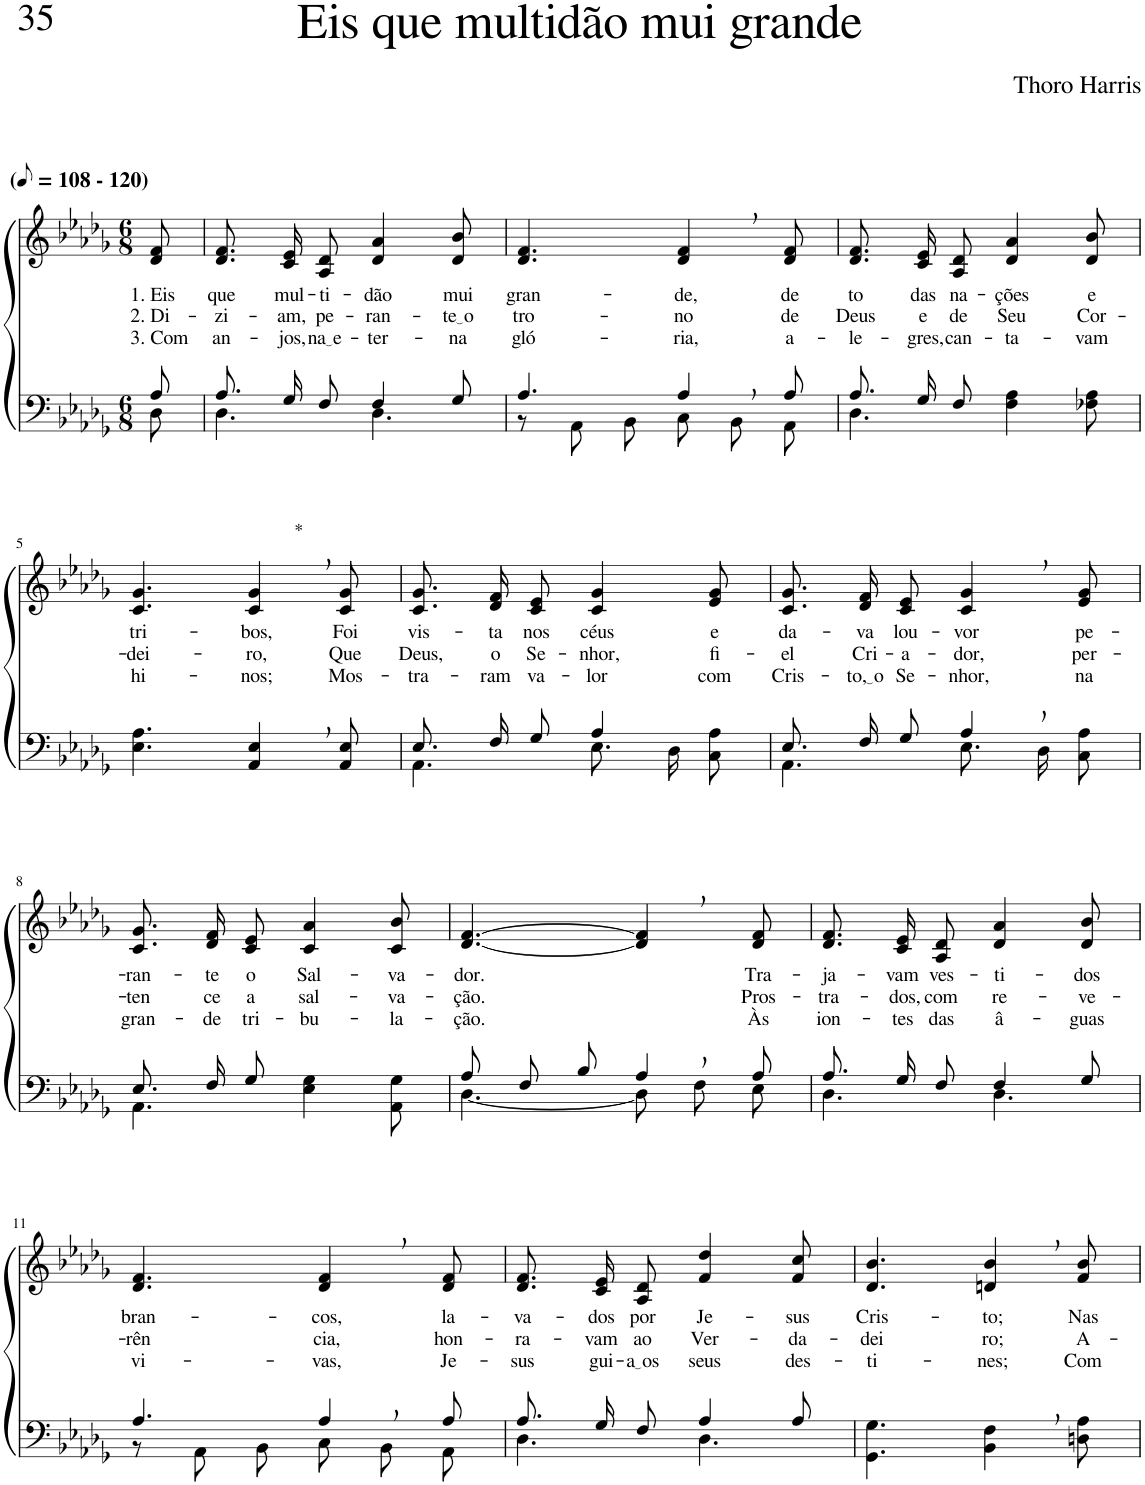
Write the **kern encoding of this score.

**kern	**kern	**text	**text	**text
*part2	*part1	*part1	*part1	*part1
*staff2	*staff1	*staff1	*staff1	*staff1
*I"Parte III e IV	*I"Parte I e II	*	*	*
*clefF4	*clefG2	*	*	*
*Trd-1c-2	*Trd-1c-2	*	*	*
*k[b-e-a-d-g-]	*k[b-e-a-d-g-]	*	*	*
*M6/8	*M6/8	*	*	*
*MM54	*MM54	*	*	*
=1	=1	=1	=1	=1
*^	*	*	*	*
!	!	!LO:TX:a:B:t=(	!	!	!
!	!	!LO:TX:a:B:t=- 120)	!	!	!
!	!	!	!LO:LY:b	!LO:LY:b	!LO:LY:b
8A-/	8D-\	8d-/ 8f/	1. Eis	2. Di-	3. Com
=2	=2	=2	=2	=2	=2
!	!	!	!LO:LY:b	!LO:LY:b	!LO:LY:b
8.A-/L	4.D-\	8.d-/ 8.f/L	que	-zi-	an-
!	!	!	!LO:LY:b	!LO:LY:b	!LO:LY:b
16G-/K	.	16c/ 16e-/K	mul-	-am,	-jos,
!	!	!	!LO:LY:b	!LO:LY:b	!LO:LY:b
8F/J	.	8A-/ 8d-/J	-ti-	pe-	na e
!	!	!	!LO:LY:b	!LO:LY:b	!LO:LY:b
4F/	4.D-\	4d-/ 4a-/	-dão	-ran-	-ter-
!	!	!	!LO:LY:b	!LO:LY:b	!LO:LY:b
8G-/	.	8d-/ 8b-/	mui	te o	-na
=3	=3	=3	=3	=3	=3
!	!	!	!LO:LY:b	!LO:LY:b	!LO:LY:b
4.A-/	8r	4.d-/ 4.f/	gran-	tro-	gló-
.	8AA-\L	.	.	.	.
.	8BB-\J	.	.	.	.
!	!	!	!LO:LY:b	!LO:LY:b	!LO:LY:b
4A-,/	8C\L	4d-/, 4f/,	-de,	-no	-ria,
.	8BB-\	.	.	.	.
!	!	!	!LO:LY:b	!LO:LY:b	!LO:LY:b
8A-/	8AA-\J	8d-/ 8f/	de	de	a-
=4	=4	=4	=4	=4	=4
!	!	!	!LO:LY:b	!LO:LY:b	!LO:LY:b
8.A-/L	4.D-\	8.d-/ 8.f/L	to	Deus	-le-
!	!	!	!LO:LY:b	!LO:LY:b	!LO:LY:b
16G-/K	.	16c/ 16e-/K	das	e	-gres,
!	!	!	!LO:LY:b	!LO:LY:b	!LO:LY:b
8F/J	.	8A-/ 8d-/J	na-	de	can-
!	!	!	!LO:LY:b	!LO:LY:b	!LO:LY:b
4F\ 4A-\	4.ryy	4d-/ 4a-/	-ções	Seu	-ta-
!	!	!	!LO:LY:b	!LO:LY:b	!LO:LY:b
8F-X\ 8A-\	.	8d-/ 8b-/	e	Cor-	-vam
*v	*v	*	*	*	*
!!LO:LB:g=z
=5	=5	=5	=5	=5
!	!	!LO:LY:b	!LO:LY:b	!LO:LY:b
4.E-\ 4.A-\	4.c/ 4.g-/	tri-	-dei-	hi-
!	!LO:TX:a:t=*	!	!	!
!	!	!LO:LY:b	!LO:LY:b	!LO:LY:b
4AA-/, 4E-/,	4c/, 4g-/,	-bos,	-ro,	-nos;
!	!	!LO:LY:b	!LO:LY:b	!LO:LY:b
8AA-/ 8E-/	8c/ 8g-/	Foi	Que	Mos-
=6	=6	=6	=6	=6
*^	*	*	*	*
!	!	!	!LO:LY:b	!LO:LY:b	!LO:LY:b
8.E-/L	4.AA-\	8.c/ 8.g-/L	vis-	Deus,	-tra-
!	!	!	!LO:LY:b	!LO:LY:b	!LO:LY:b
16F/K	.	16d-/ 16f/K	-ta	o	-ram
!	!	!	!LO:LY:b	!LO:LY:b	!LO:LY:b
8G-/J	.	8c/ 8e-/J	nos	Se-	va-
!	!	!	!LO:LY:b	!LO:LY:b	!LO:LY:b
4A-/	8.E-\L	4c/ 4g-/	céus	-nhor,	-lor
.	16D-\K	.	.	.	.
!	!	!	!LO:LY:b	!LO:LY:b	!LO:LY:b
8ryy	8C\ 8A-\J	8e-/ 8g-/	e	fi-	com
=7	=7	=7	=7	=7	=7
!	!	!	!LO:LY:b	!LO:LY:b	!LO:LY:b
8.E-/L	4.AA-\	8.c/ 8.g-/L	da-	-el	Cris-
!	!	!	!LO:LY:b	!LO:LY:b	!LO:LY:b
16F/K	.	16d-/ 16f/K	-va	Cri-	to, o
!	!	!	!LO:LY:b	!LO:LY:b	!LO:LY:b
8G-/J	.	8c/ 8e-/J	lou-	-a-	Se-
!	!	!	!LO:LY:b	!LO:LY:b	!LO:LY:b
4A-,/	8.E-\L	4c/, 4g-/,	-vor	-dor,	-nhor,
.	16D-\K	.	.	.	.
!	!	!	!LO:LY:b	!LO:LY:b	!LO:LY:b
8ryy	8C\ 8A-\J	8e-/ 8g-/	pe-	per-	na
!!LO:LB:g=z
=8	=8	=8	=8	=8	=8
!	!	!	!LO:LY:b	!LO:LY:b	!LO:LY:b
8.E-/L	4.AA-\	8.c/ 8.g-/L	-ran-	-ten	gran-
!	!	!	!LO:LY:b	!LO:LY:b	!LO:LY:b
16F/K	.	16d-/ 16f/K	-te	ce	-de
!	!	!	!LO:LY:b	!LO:LY:b	!LO:LY:b
8G-/J	.	8c/ 8e-/J	o	a	tri-
!	!	!	!LO:LY:b	!LO:LY:b	!LO:LY:b
8ryy	4E-\ 4G-\	4c/ 4a-/	Sal-	sal-	-bu-
4ryy	.	.	.	.	.
!	!	!	!LO:LY:b	!LO:LY:b	!LO:LY:b
.	8AA-\ 8G-\	8c/ 8b-/	-va-	-va-	-la-
=9	=9	=9	=9	=9	=9
!	!	!	!LO:LY:b	!LO:LY:b	!LO:LY:b
8A-/L	[4.D-\	[4.d-/ [4.f/	-dor.	-ção.	-ção.
8F/	.	.	.	.	.
8B-/J	.	.	.	.	.
4A-,/	8D-\L]	4d-/], 4f/],	.	.	.
.	8F\	.	.	.	.
!	!	!	!LO:LY:b	!LO:LY:b	!LO:LY:b
8A-/	8E-\J	8d-/ 8f/	Tra-	Pros-	Às
=10	=10	=10	=10	=10	=10
!	!	!	!LO:LY:b	!LO:LY:b	!LO:LY:b
8.A-/L	4.D-\	8.d-/ 8.f/L	-ja-	-tra-	ion-
!	!	!	!LO:LY:b	!LO:LY:b	!LO:LY:b
16G-/K	.	16c/ 16e-/K	-vam	-dos,	-tes
!	!	!	!LO:LY:b	!LO:LY:b	!LO:LY:b
8F/J	.	8A-/ 8d-/J	ves-	com	das
!	!	!	!LO:LY:b	!LO:LY:b	!LO:LY:b
4F/	4.D-\	4d-/ 4a-/	-ti-	re-	â-
!	!	!	!LO:LY:b	!LO:LY:b	!LO:LY:b
8G-/	.	8d-/ 8b-/	-dos	-ve-	-guas
!!LO:LB:g=z
=11	=11	=11	=11	=11	=11
!	!	!	!LO:LY:b	!LO:LY:b	!LO:LY:b
4.A-/	8r	4.d-/ 4.f/	bran-	-rên	vi-
.	8AA-\L	.	.	.	.
.	8BB-\J	.	.	.	.
!	!	!	!LO:LY:b	!LO:LY:b	!LO:LY:b
4A-,/	8C\L	4d-/, 4f/,	-cos,	cia,	-vas,
.	8BB-\	.	.	.	.
!	!	!	!LO:LY:b	!LO:LY:b	!LO:LY:b
8A-/	8AA-\J	8d-/ 8f/	la-	hon-	Je-
=12	=12	=12	=12	=12	=12
!	!	!	!LO:LY:b	!LO:LY:b	!LO:LY:b
8.A-/L	4.D-\	8.d-/ 8.f/L	-va-	-ra-	-sus
!	!	!	!LO:LY:b	!LO:LY:b	!LO:LY:b
16G-/K	.	16c/ 16e-/K	-dos	-vam	gui-
!	!	!	!LO:LY:b	!LO:LY:b	!LO:LY:b
8F/J	.	8A-/ 8d-/J	por	ao	a os
!	!	!	!LO:LY:b	!LO:LY:b	!LO:LY:b
4A-/	4.D-\	4f/ 4dd-/	Je-	Ver-	seus
!	!	!	!LO:LY:b	!LO:LY:b	!LO:LY:b
8A-/	.	8f/ 8cc/	-sus	-da-	des-
*v	*v	*	*	*	*
=13	=13	=13	=13	=13
!	!	!LO:LY:b	!LO:LY:b	!LO:LY:b
4.GG-\ 4.G-\	4.d-/ 4.b-/	Cris-	-dei	-ti-
!	!	!LO:LY:b	!LO:LY:b	!LO:LY:b
4BB-\, 4F\,	4dn/, 4b-/,	-to;	ro;	-nes;
!	!	!LO:LY:b	!LO:LY:b	!LO:LY:b
8Dn\ 8A-\	8f/ 8b-/	Nas	A-	Com
=	=	=	=	=
*-	*-	*-	*-	*-
